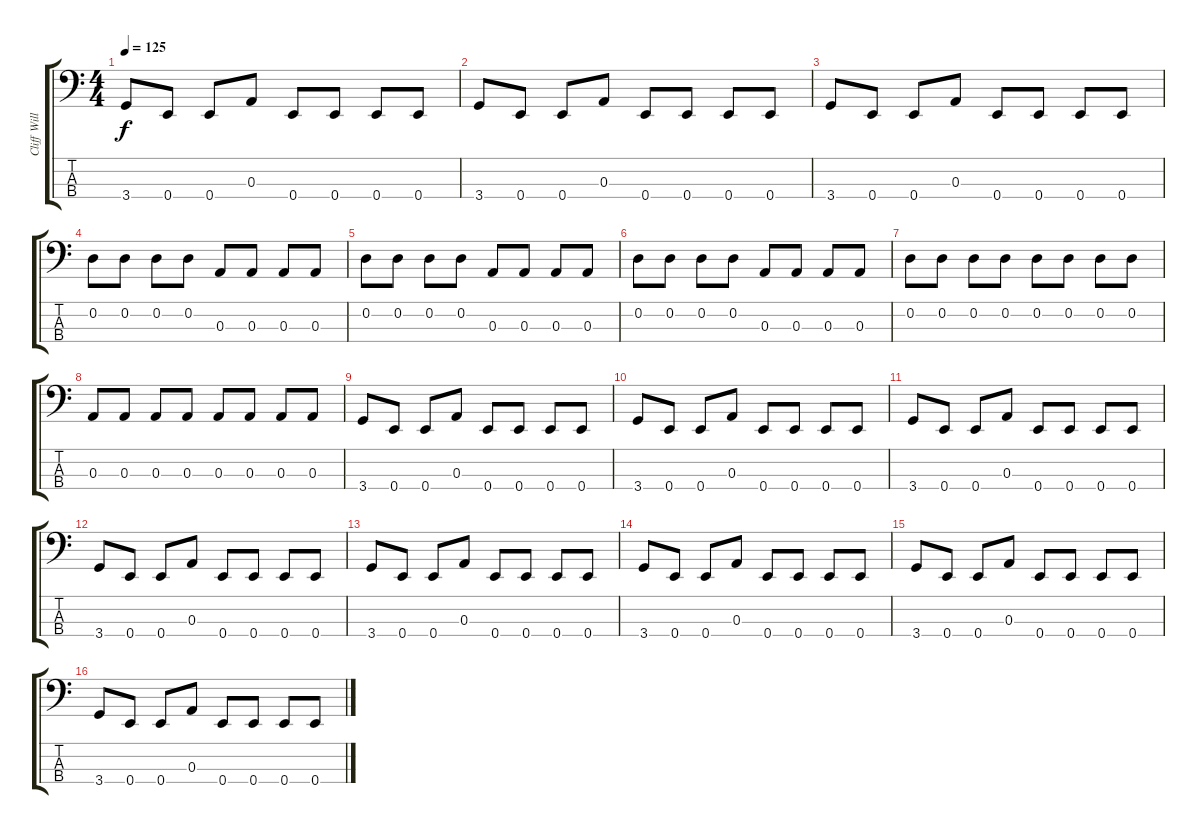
\track ("Cliff Williams" "Cliff Will") {instrument electricbassfinger}
\staff {score tabs}
\tuning (G2 D2 A1 E1) {hide}
\ts (4 4)
\tempo 125
\clef f4
\ks c
3.4.8{dy f} 0.4.8 0.4.8 0.3.8 0.4.8 0.4.8 0.4.8 0.4.8 |
3.4.8 0.4.8 0.4.8 0.3.8 0.4.8 0.4.8 0.4.8 0.4.8 |
3.4.8 0.4.8 0.4.8 0.3.8 0.4.8 0.4.8 0.4.8 0.4.8 |
0.2.8 0.2.8 0.2.8 0.2.8 0.3.8 0.3.8 0.3.8 0.3.8 |
0.2.8 0.2.8 0.2.8 0.2.8 0.3.8 0.3.8 0.3.8 0.3.8 |
0.2.8 0.2.8 0.2.8 0.2.8 0.3.8 0.3.8 0.3.8 0.3.8 |
0.2.8 0.2.8 0.2.8 0.2.8 0.2.8 0.2.8 0.2.8 0.2.8 |
0.3.8 0.3.8 0.3.8 0.3.8 0.3.8 0.3.8 0.3.8 0.3.8 |
3.4.8 0.4.8 0.4.8 0.3.8 0.4.8 0.4.8 0.4.8 0.4.8 |
3.4.8 0.4.8 0.4.8 0.3.8 0.4.8 0.4.8 0.4.8 0.4.8 |
3.4.8 0.4.8 0.4.8 0.3.8 0.4.8 0.4.8 0.4.8 0.4.8 |
3.4.8 0.4.8 0.4.8 0.3.8 0.4.8 0.4.8 0.4.8 0.4.8 |
3.4.8 0.4.8 0.4.8 0.3.8 0.4.8 0.4.8 0.4.8 0.4.8 |
3.4.8 0.4.8 0.4.8 0.3.8 0.4.8 0.4.8 0.4.8 0.4.8 |
3.4.8 0.4.8 0.4.8 0.3.8 0.4.8 0.4.8 0.4.8 0.4.8 |
3.4.8 0.4.8 0.4.8 0.3.8 0.4.8 0.4.8 0.4.8 0.4.8
